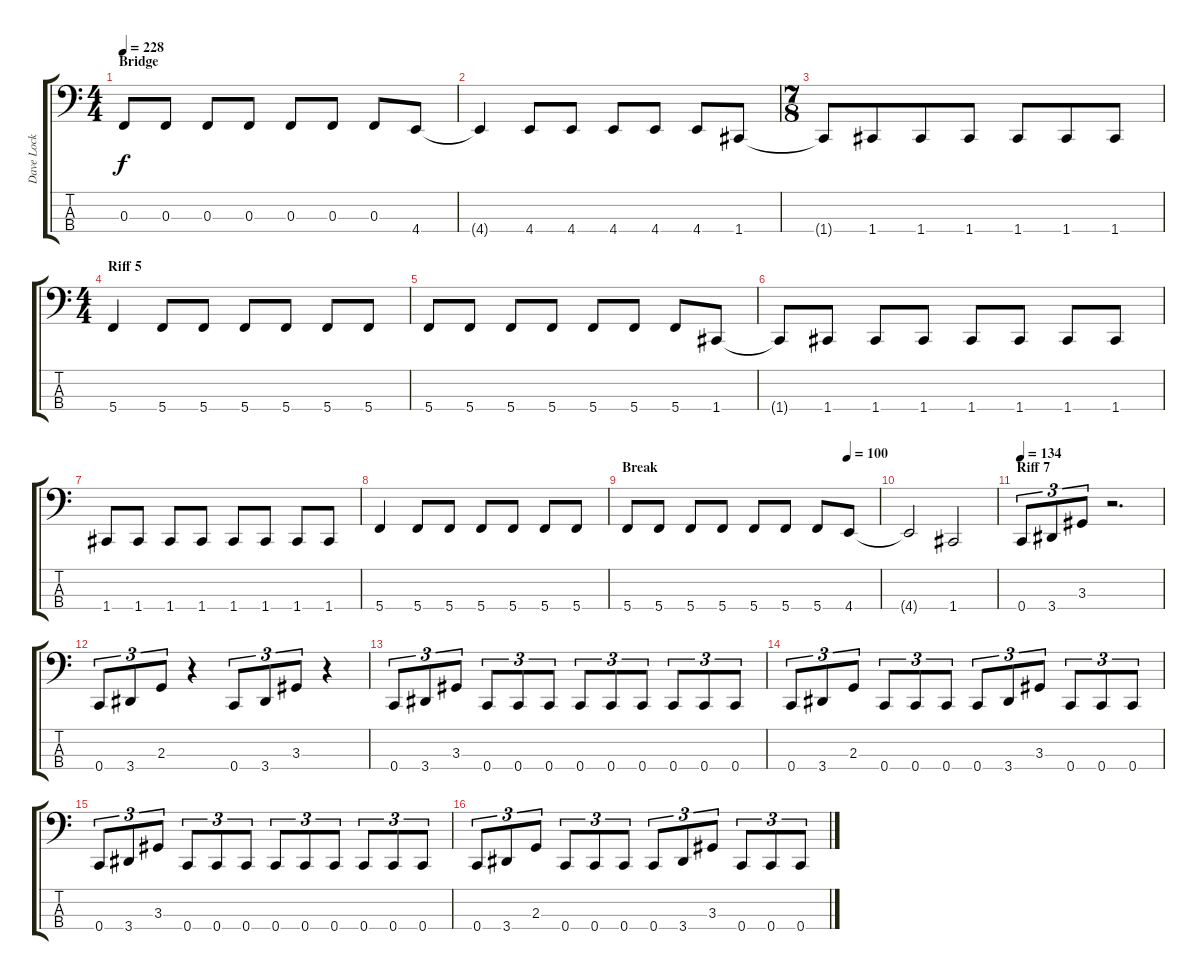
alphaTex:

\track ("Dave Lock (Bass)" "Dave Lock ") {instrument electricbasspick}
\staff {score tabs}
\tuning (Eb2 Bb1 F1 C1) {hide}
\ts (4 4)
\section ("" "Bridge")
\tempo 228
\clef f4
\ks c
0.3.8{dy f} 0.3.8 0.3.8 0.3.8 0.3.8 0.3.8 0.3.8 4.4.8 |
4.4{t}.4 4.4.8 4.4.8 4.4.8 4.4.8 4.4.8 1.4.8 |
\ts (7 8)
1.4{t}.8 1.4.8 1.4.8 1.4.8 1.4.8 1.4.8 1.4.8 |
\ts (4 4)
\section ("" "Riff 5")
5.4.4 5.4.8 5.4.8 5.4.8 5.4.8 5.4.8 5.4.8 |
5.4.8 5.4.8 5.4.8 5.4.8 5.4.8 5.4.8 5.4.8 1.4.8 |
1.4{t}.8 1.4.8 1.4.8 1.4.8 1.4.8 1.4.8 1.4.8 1.4.8 |
1.4.8 1.4.8 1.4.8 1.4.8 1.4.8 1.4.8 1.4.8 1.4.8 |
5.4.4 5.4.8 5.4.8 5.4.8 5.4.8 5.4.8 5.4.8 |
\section ("" "Break")
\tempo (100 0.875)
5.4.8 5.4.8 5.4.8 5.4.8 5.4.8 5.4.8 5.4.8 4.4.8 |
4.4{t}.2 1.4.2 |
\section ("" "Riff 7 ")
\tempo 134
0.4.8{tu (3 2)} 3.4.8{tu (3 2)} 3.3.8{tu (3 2)} r.2{d} |
0.4.8{tu (3 2)} 3.4.8{tu (3 2)} 2.3.8{tu (3 2)} r.4 0.4.8{tu (3 2)} 3.4.8{tu (3 2)} 3.3.8{tu (3 2)} r.4 |
0.4.8{tu (3 2)} 3.4.8{tu (3 2)} 3.3.8{tu (3 2)} 0.4.8{tu (3 2)} 0.4.8{tu (3 2)} 0.4.8{tu (3 2)} 0.4.8{tu (3 2)} 0.4.8{tu (3 2)} 0.4.8{tu (3 2)} 0.4.8{tu (3 2)} 0.4.8{tu (3 2)} 0.4.8{tu (3 2)} |
0.4.8{tu (3 2)} 3.4.8{tu (3 2)} 2.3.8{tu (3 2)} 0.4.8{tu (3 2)} 0.4.8{tu (3 2)} 0.4.8{tu (3 2)} 0.4.8{tu (3 2)} 3.4.8{tu (3 2)} 3.3.8{tu (3 2)} 0.4.8{tu (3 2)} 0.4.8{tu (3 2)} 0.4.8{tu (3 2)} |
0.4.8{tu (3 2)} 3.4.8{tu (3 2)} 3.3.8{tu (3 2)} 0.4.8{tu (3 2)} 0.4.8{tu (3 2)} 0.4.8{tu (3 2)} 0.4.8{tu (3 2)} 0.4.8{tu (3 2)} 0.4.8{tu (3 2)} 0.4.8{tu (3 2)} 0.4.8{tu (3 2)} 0.4.8{tu (3 2)} |
0.4.8{tu (3 2)} 3.4.8{tu (3 2)} 2.3.8{tu (3 2)} 0.4.8{tu (3 2)} 0.4.8{tu (3 2)} 0.4.8{tu (3 2)} 0.4.8{tu (3 2)} 3.4.8{tu (3 2)} 3.3.8{tu (3 2)} 0.4.8{tu (3 2)} 0.4.8{tu (3 2)} 0.4.8{tu (3 2)}
